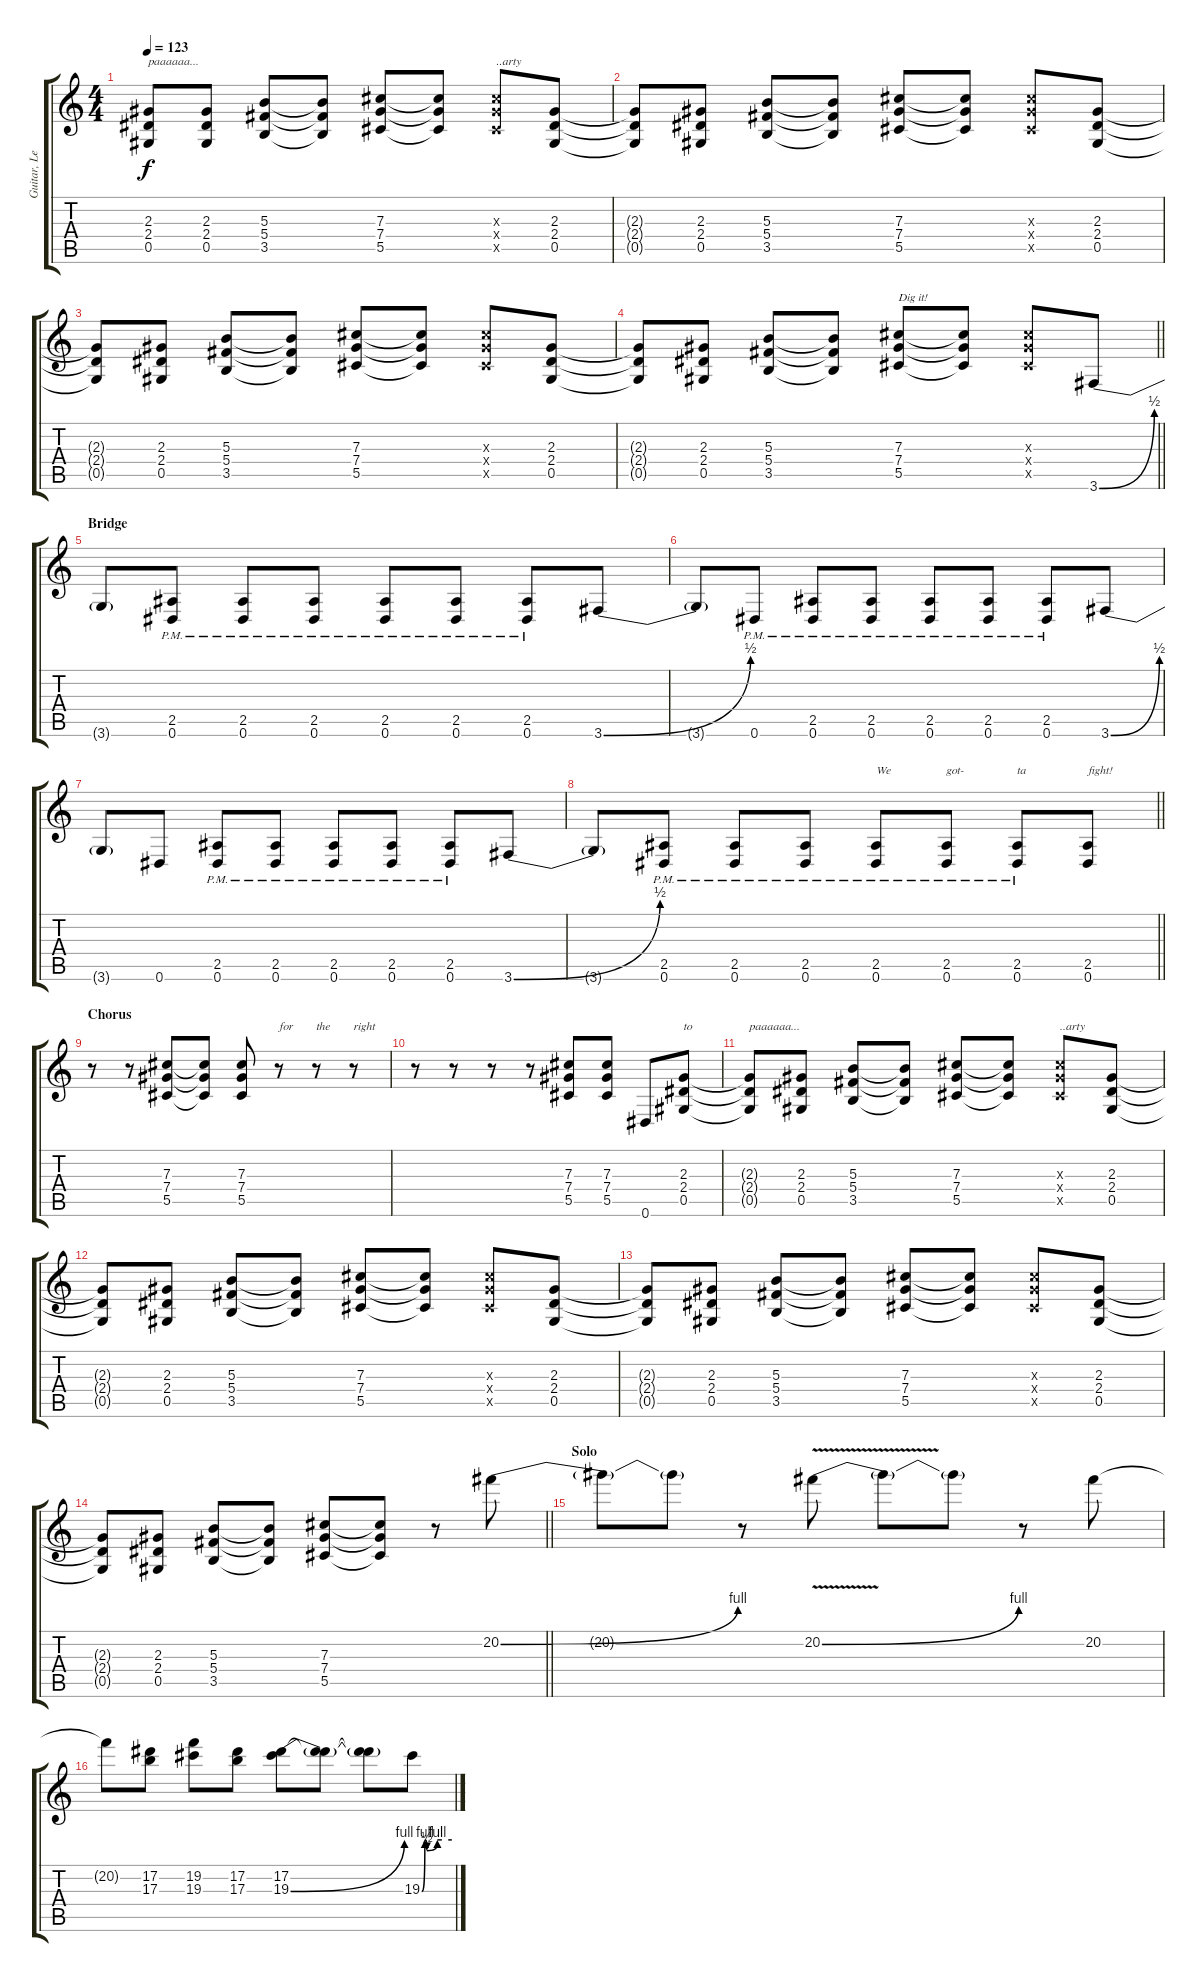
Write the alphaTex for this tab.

\track ("Guitar, Lead" "Guitar, Le") {instrument distortionguitar}
\staff {score tabs}
\tuning (Eb4 Bb3 Gb3 Db3 Ab2 Eb2) {hide}
\ts (4 4)
\tempo 123
\clef g2
\ks c
(2.3{t} 2.4{t} 0.5{t}).8{txt "paaaaaa..." dy f} (2.3 2.4 0.5).8 (5.3 5.4 3.5).8 (5.3{t} 5.4{t} 3.5{t}).8 (7.3 7.4 5.5).8 (7.3{t} 7.4{t} 5.5{t}).8 (7.3{x} 7.4{x} 5.5{x}).8{txt "..arty"} (2.3 2.4 0.5).8 |
(2.3{t} 2.4{t} 0.5{t}).8 (2.3 2.4 0.5).8 (5.3 5.4 3.5).8 (5.3{t} 5.4{t} 3.5{t}).8 (7.3 7.4 5.5).8 (7.3{t} 7.4{t} 5.5{t}).8 (7.3{x} 7.4{x} 5.5{x}).8 (2.3 2.4 0.5).8 |
(2.3{t} 2.4{t} 0.5{t}).8 (2.3 2.4 0.5).8 (5.3 5.4 3.5).8 (5.3{t} 5.4{t} 3.5{t}).8 (7.3 7.4 5.5).8 (7.3{t} 7.4{t} 5.5{t}).8 (7.3{x} 7.4{x} 5.5{x}).8 (2.3 2.4 0.5).8 |
\barLineRight lightlight
(2.3{t} 2.4{t} 0.5{t}).8 (2.3 2.4 0.5).8 (5.3 5.4 3.5).8 (5.3{t} 5.4{t} 3.5{t}).8 (7.3 7.4 5.5).8{txt "Dig it!"} (7.3{t} 7.4{t} 5.5{t}).8 (7.3{x} 7.4{x} 5.5{x}).8 3.6{be (bend 0 0 60 2)}.8 |
\section ("" "Bridge")
3.6{t}.8 (2.5{pm} 0.6{pm}).8 (2.5{pm} 0.6{pm}).8 (2.5{pm} 0.6{pm}).8 (2.5{pm} 0.6{pm}).8 (2.5{pm} 0.6{pm}).8 (2.5{pm} 0.6{pm}).8 3.6{be (bend 0 0 60 2)}.8 |
3.6{t}.8 0.6{pm}.8 (2.5{pm} 0.6{pm}).8 (2.5{pm} 0.6{pm}).8 (2.5{pm} 0.6{pm}).8 (2.5{pm} 0.6{pm}).8 (2.5{pm} 0.6{pm}).8 3.6{be (bend 0 0 60 2)}.8 |
3.6{t}.8 0.6.8 (2.5{pm} 0.6{pm}).8 (2.5{pm} 0.6{pm}).8 (2.5{pm} 0.6{pm}).8 (2.5{pm} 0.6{pm}).8 (2.5{pm} 0.6{pm}).8 3.6{be (bend 0 0 60 2)}.8 |
\barLineRight lightlight
3.6{t}.8 (2.5{pm} 0.6{pm}).8 (2.5{pm} 0.6{pm}).8 (2.5{pm} 0.6{pm}).8 (2.5{pm} 0.6{pm}).8{txt "We"} (2.5{pm} 0.6{pm}).8{txt "got-"} (2.5{pm} 0.6{pm}).8{txt "ta"} (2.5 0.6).8{txt "fight!"} |
\section ("" "Chorus")
r.8 r.8 (7.3 7.4 5.5).8 (7.3{t} 7.4{t} 5.5{t}).8 (7.3 7.4 5.5).8 r.8{txt "for"} r.8{txt "the"} r.8{txt "right"} |
r.8 r.8 r.8 r.8 (7.3 7.4 5.5).8 (7.3 7.4 5.5).8 0.6.8 (2.3 2.4 0.5).8{txt "to"} |
(2.3{t} 2.4{t} 0.5{t}).8{txt "paaaaaa..."} (2.3 2.4 0.5).8 (5.3 5.4 3.5).8 (5.3{t} 5.4{t} 3.5{t}).8 (7.3 7.4 5.5).8 (7.3{t} 7.4{t} 5.5{t}).8 (7.3{x} 7.4{x} 5.5{x}).8{txt "..arty"} (2.3 2.4 0.5).8 |
(2.3{t} 2.4{t} 0.5{t}).8 (2.3 2.4 0.5).8 (5.3 5.4 3.5).8 (5.3{t} 5.4{t} 3.5{t}).8 (7.3 7.4 5.5).8 (7.3{t} 7.4{t} 5.5{t}).8 (7.3{x} 7.4{x} 5.5{x}).8 (2.3 2.4 0.5).8 |
(2.3{t} 2.4{t} 0.5{t}).8 (2.3 2.4 0.5).8 (5.3 5.4 3.5).8 (5.3{t} 5.4{t} 3.5{t}).8 (7.3 7.4 5.5).8 (7.3{t} 7.4{t} 5.5{t}).8 (7.3{x} 7.4{x} 5.5{x}).8 (2.3 2.4 0.5).8 |
\barLineRight lightlight
(2.3{t} 2.4{t} 0.5{t}).8 (2.3 2.4 0.5).8 (5.3 5.4 3.5).8 (5.3{t} 5.4{t} 3.5{t}).8 (7.3 7.4 5.5).8 (7.3{t} 7.4{t} 5.5{t}).8 r.8 20.2{be (bend 0 0 60 4)}.8 |
\section ("" "Solo")
20.2{t}.8 20.2{t}.8 r.8 20.2{be (bend 0 0 60 4) v}.8 20.2{t}.8 20.2{t}.8 r.8 20.2.8 |
20.2{t}.8 (17.2 17.3).8 (19.2 19.3).8 (17.2 17.3).8 (17.2 19.3{be (bend 0 0 60 4)}).8 (17.2{t} 19.3{t}).8 (17.2{t} 19.3{t}).8 19.3{be (custom 0 0 6 4 10 2 31 4 40 4 60 4)}.8
